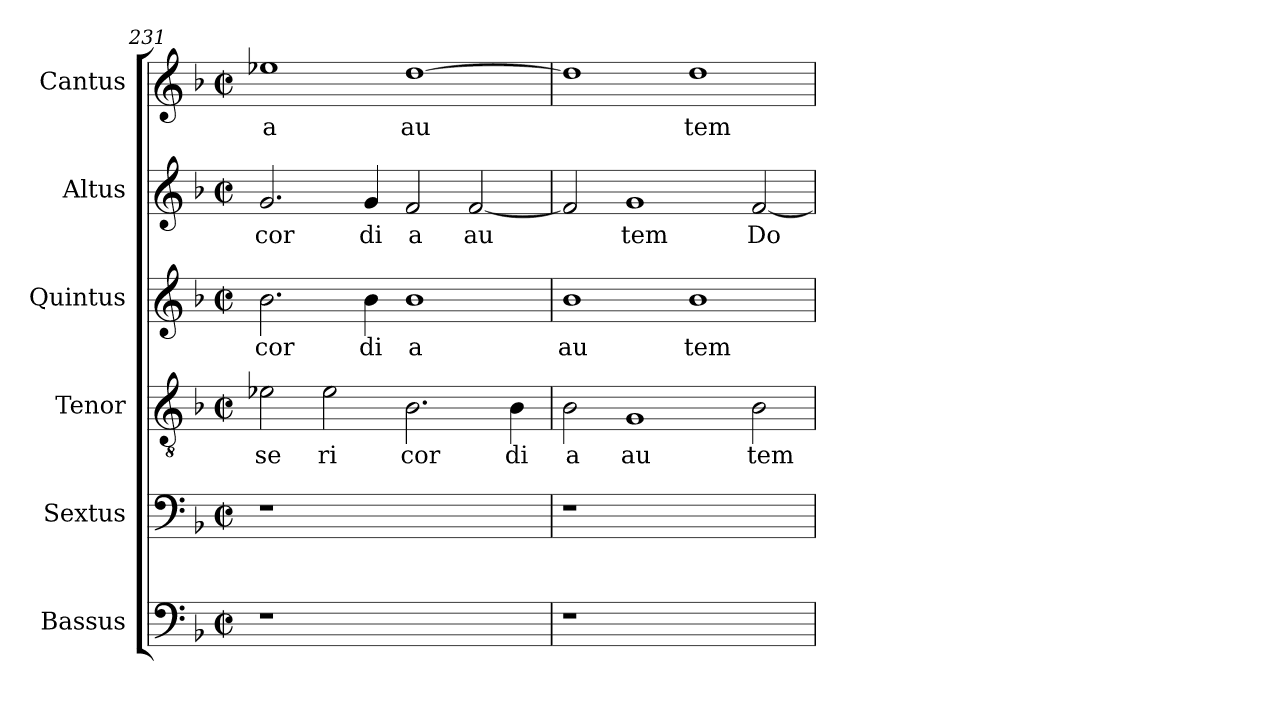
**kern	**kern	**kern	**text	**kern	**text	**kern	**text	**kern	**text
*part6	*part5	*part4	*part4	*part3	*part3	*part2	*part2	*part1	*part1
*staff6	*staff5	*staff4	*staff4	*staff3	*staff3	*staff2	*staff2	*staff1	*staff1
*I"Bassus	*I"Sextus	*I"Tenor	*	*I"Quintus	*	*I"Altus	*	*I"Cantus	*
*I'Bassus	*I'Sextus	*I'Tenor	*	*I'Quintus	*	*I'Altus	*	*I'Cantus	*
*clefF4	*clefF4	*clefGv2	*	*clefG2	*	*clefG2	*	*clefG2	*
*k[b-]	*k[b-]	*k[b-]	*	*k[b-]	*	*k[b-]	*	*k[b-]	*
*F:	*F:	*F:	*	*F:	*	*F:	*	*F:	*
*M2/2	*M2/2	*M2/2	*	*M2/2	*	*M2/2	*	*M2/2	*
*met(c|)	*met(c|)	*met(c|)	*	*met(c|)	*	*met(c|)	*	*met(c|)	*
=231	=231	=231	=231	=231	=231	=231	=231	=231	=231
!	!	!	!LO:LY:b:cj	!	!LO:LY:b:cj	!	!LO:LY:b:cj	!	!LO:LY:b:cj
1r	1r	2e-X\	se	2.b-\	cor	2.g/	cor	1ee-X	-a
!	!	!	!LO:LY:b:cj	!	!	!	!	!	!
.	.	2e-\	ri	.	.	.	.	.	.
!	!	!	!	!	!LO:LY:b:cj	!	!LO:LY:b:cj	!	!
.	.	.	.	4b-\	di	4g/	di	.	.
!	!	!	!LO:LY:b:cj	!	!LO:LY:b:cj	!	!LO:LY:b:cj	!	!LO:LY:b:cj
1ryy	1ryy	2.B-\	cor	1b-	a	2f/	a	[>1dd	au-
!	!	!	!	!	!	!	!LO:LY:b:cj	!	!
.	.	.	.	.	.	[<2f/	au	.	.
!	!	!	!LO:LY:b:cj	!	!	!	!	!	!
.	.	4B-\	di	.	.	.	.	.	.
=232	=232	=232	=232	=232	=232	=232	=232	=232	=232
!	!	!	!LO:LY:b:cj	!	!LO:LY:b:cj	!	!LO:LY:b:cj	!	!LO:LY:b:cj
1r	1r	2B-\	a	1b-	au	2f/]	.	1dd]	--
!	!	!	!LO:LY:b:cj	!	!	!	!LO:LY:b:cj	!	!
.	.	1G	au	.	.	1g	tem	.	.
!	!	!	!	!	!LO:LY:b:cj	!	!	!	!LO:LY:b:cj
1ryy	1ryy	.	.	1b-	tem	.	.	1dd	-tem
!	!	!	!LO:LY:b:cj	!	!	!	!LO:LY:b:cj	!	!
.	.	2B-\	tem	.	.	[<2f/	Do	.	.
=	=	=	=	=	=	=	=	=	=
*-	*-	*-	*-	*-	*-	*-	*-	*-	*-
